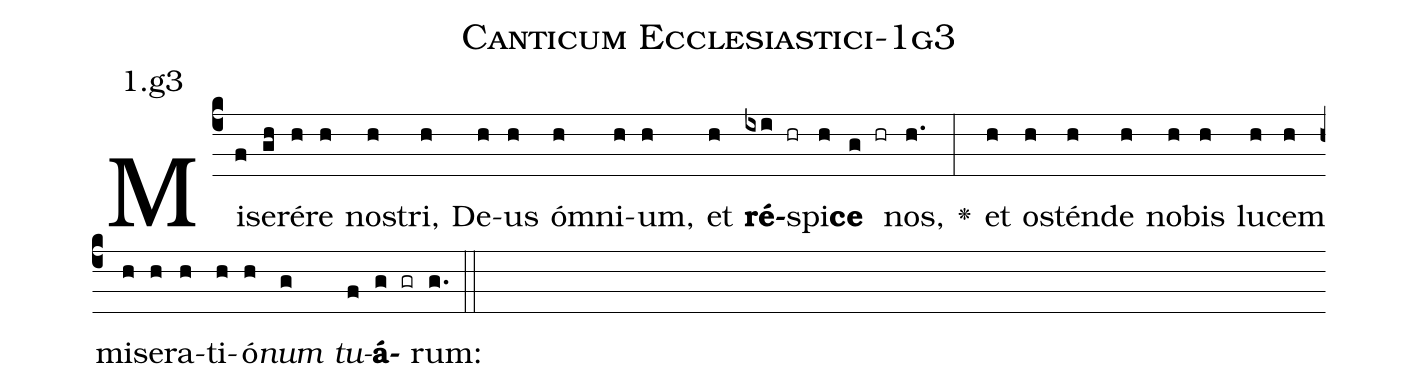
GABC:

name: Canticum Ecclesiastici-1g3;
annotation: 1.g3;
%%
(c4)Mi(f)se(gh)ré(h)re(h) no(h)stri,(h) De(h)us(h) óm(h)ni(h)um,(h) et(h) <b>ré</b>(ixi hr)spi(h)<b>ce</b>(g hr) nos,(h.) <v>\greheightstar</v>(:) et(h) o(h)stén(h)de(h) no(h)bis(h) lu(h)cem(h) mi(h)se(h)ra(h)ti(h)ó(h)<i>num</i>(g) <i>tu</i>(f)<b>á</b>(g gr)rum:(g.) (::)


%E(h) u(h) o(g) u(f) a(g) e.(g.) (::)
